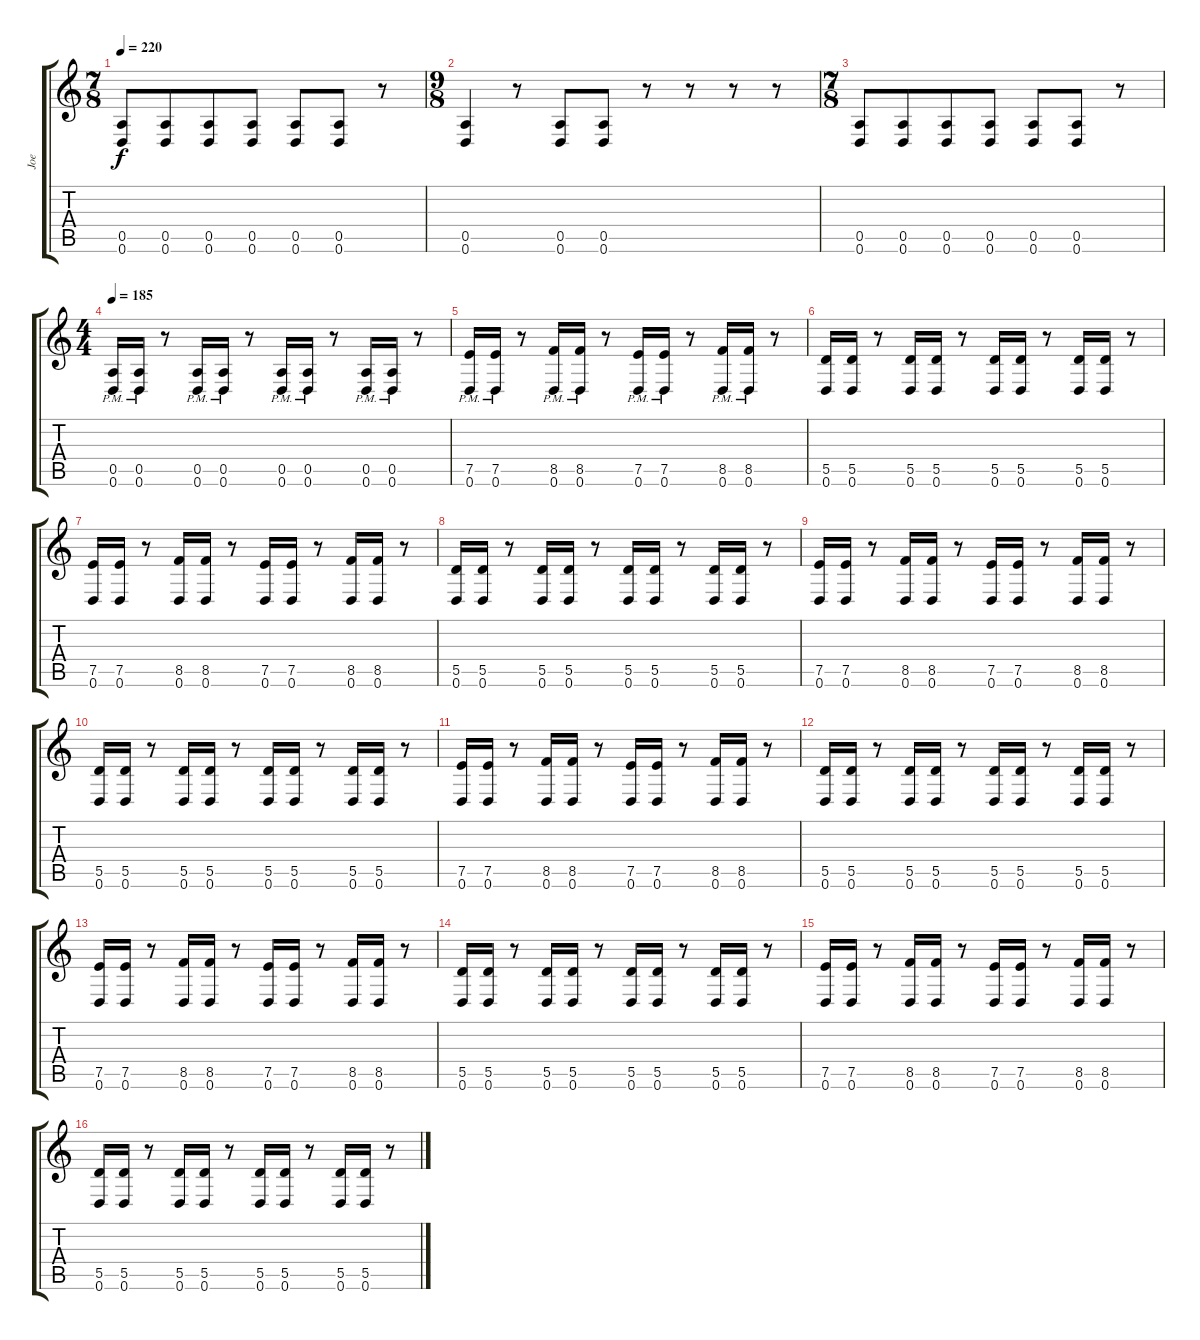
\track ("Joe" "Joe") {instrument distortionguitar}
\staff {score tabs}
\tuning (E4 B3 G3 D3 A2 D2) {hide}
\ts (7 8)
\tempo 220
\clef g2
\ks c
(0.5 0.6).8{dy f} (0.5 0.6).8 (0.5 0.6).8 (0.5 0.6).8 (0.5 0.6).8 (0.5 0.6).8 r.8 |
\ts (9 8)
(0.5 0.6).4 r.8 (0.5 0.6).8 (0.5 0.6).8 r.8 r.8 r.8 r.8 |
\ts (7 8)
(0.5 0.6).8 (0.5 0.6).8 (0.5 0.6).8 (0.5 0.6).8 (0.5 0.6).8 (0.5 0.6).8 r.8 |
\ts (4 4)
\tempo 185
(0.5{pm} 0.6{pm}).16 (0.5{pm} 0.6{pm}).16 r.8 (0.5{pm} 0.6{pm}).16 (0.5{pm} 0.6{pm}).16 r.8 (0.5{pm} 0.6{pm}).16 (0.5{pm} 0.6{pm}).16 r.8 (0.5{pm} 0.6{pm}).16 (0.5{pm} 0.6{pm}).16 r.8 |
(7.5{pm} 0.6{pm}).16 (7.5{pm} 0.6{pm}).16 r.8 (8.5{pm} 0.6{pm}).16 (8.5 0.6{pm}).16 r.8 (7.5{pm} 0.6{pm}).16 (7.5{pm} 0.6{pm}).16 r.8 (8.5{pm} 0.6{pm}).16 (8.5{pm} 0.6{pm}).16 r.8 |
(5.5 0.6).16 (5.5 0.6).16 r.8 (5.5 0.6).16 (5.5 0.6).16 r.8 (5.5 0.6).16 (5.5 0.6).16 r.8 (5.5 0.6).16 (5.5 0.6).16 r.8 |
(7.5 0.6).16 (7.5 0.6).16 r.8 (8.5 0.6).16 (8.5 0.6).16 r.8 (7.5 0.6).16 (7.5 0.6).16 r.8 (8.5 0.6).16 (8.5 0.6).16 r.8 |
(5.5 0.6).16 (5.5 0.6).16 r.8 (5.5 0.6).16 (5.5 0.6).16 r.8 (5.5 0.6).16 (5.5 0.6).16 r.8 (5.5 0.6).16 (5.5 0.6).16 r.8 |
(7.5 0.6).16 (7.5 0.6).16 r.8 (8.5 0.6).16 (8.5 0.6).16 r.8 (7.5 0.6).16 (7.5 0.6).16 r.8 (8.5 0.6).16 (8.5 0.6).16 r.8 |
(5.5 0.6).16 (5.5 0.6).16 r.8 (5.5 0.6).16 (5.5 0.6).16 r.8 (5.5 0.6).16 (5.5 0.6).16 r.8 (5.5 0.6).16 (5.5 0.6).16 r.8 |
(7.5 0.6).16 (7.5 0.6).16 r.8 (8.5 0.6).16 (8.5 0.6).16 r.8 (7.5 0.6).16 (7.5 0.6).16 r.8 (8.5 0.6).16 (8.5 0.6).16 r.8 |
(5.5 0.6).16 (5.5 0.6).16 r.8 (5.5 0.6).16 (5.5 0.6).16 r.8 (5.5 0.6).16 (5.5 0.6).16 r.8 (5.5 0.6).16 (5.5 0.6).16 r.8 |
(7.5 0.6).16 (7.5 0.6).16 r.8 (8.5 0.6).16 (8.5 0.6).16 r.8 (7.5 0.6).16 (7.5 0.6).16 r.8 (8.5 0.6).16 (8.5 0.6).16 r.8 |
(5.5 0.6).16 (5.5 0.6).16 r.8 (5.5 0.6).16 (5.5 0.6).16 r.8 (5.5 0.6).16 (5.5 0.6).16 r.8 (5.5 0.6).16 (5.5 0.6).16 r.8 |
(7.5 0.6).16 (7.5 0.6).16 r.8 (8.5 0.6).16 (8.5 0.6).16 r.8 (7.5 0.6).16 (7.5 0.6).16 r.8 (8.5 0.6).16 (8.5 0.6).16 r.8 |
(5.5 0.6).16 (5.5 0.6).16 r.8 (5.5 0.6).16 (5.5 0.6).16 r.8 (5.5 0.6).16 (5.5 0.6).16 r.8 (5.5 0.6).16 (5.5 0.6).16 r.8
